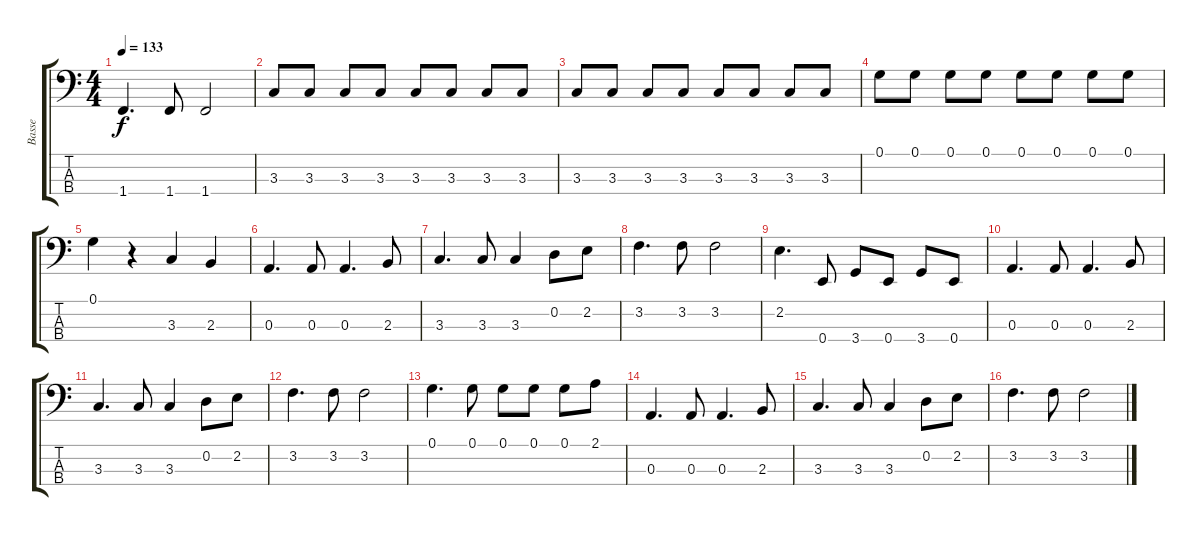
\track ("Basse" "Basse") {instrument electricbassfinger}
\staff {score tabs}
\tuning (G2 D2 A1 E1) {hide}
\ts (4 4)
\tempo 133
\clef f4
\ks c
1.4.4{d dy f} 1.4.8 1.4.2 |
3.3.8 3.3.8 3.3.8 3.3.8 3.3.8 3.3.8 3.3.8 3.3.8 |
3.3.8 3.3.8 3.3.8 3.3.8 3.3.8 3.3.8 3.3.8 3.3.8 |
0.1.8 0.1.8 0.1.8 0.1.8 0.1.8 0.1.8 0.1.8 0.1.8 |
0.1.4 r.4 3.3.4 2.3.4 |
0.3.4{d} 0.3.8 0.3.4{d} 2.3.8 |
3.3.4{d} 3.3.8 3.3.4 0.2.8 2.2.8 |
3.2.4{d} 3.2.8 3.2.2 |
2.2.4{d} 0.4.8 3.4.8 0.4.8 3.4.8 0.4.8 |
0.3.4{d} 0.3.8 0.3.4{d} 2.3.8 |
3.3.4{d} 3.3.8 3.3.4 0.2.8 2.2.8 |
3.2.4{d} 3.2.8 3.2.2 |
0.1.4{d} 0.1.8 0.1.8 0.1.8 0.1.8 2.1.8 |
0.3.4{d} 0.3.8 0.3.4{d} 2.3.8 |
3.3.4{d} 3.3.8 3.3.4 0.2.8 2.2.8 |
3.2.4{d} 3.2.8 3.2.2
